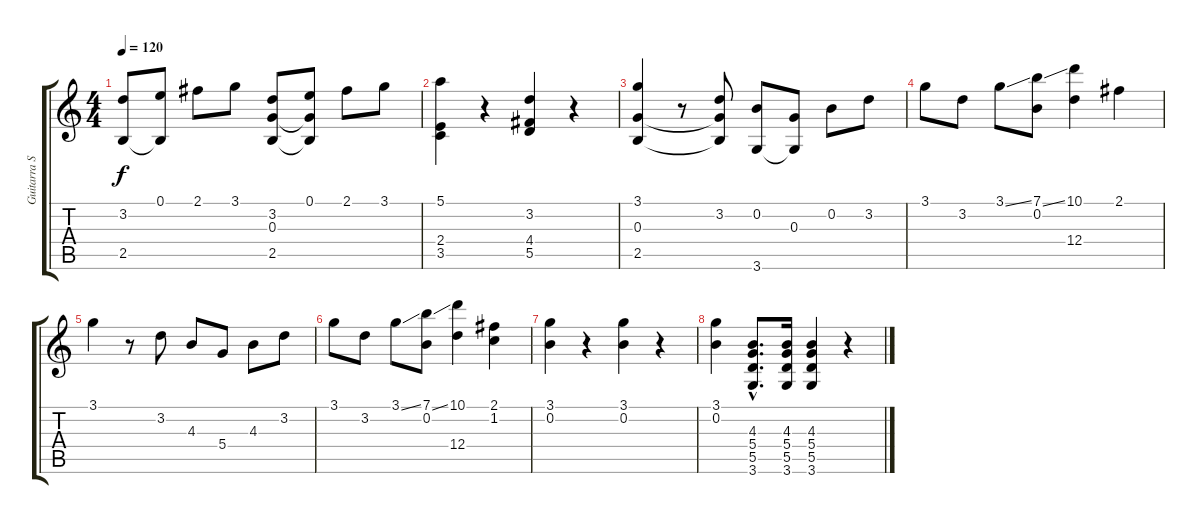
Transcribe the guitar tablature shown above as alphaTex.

\track ("Guitarra Solista" "Guitarra S") {instrument distortionguitar}
\staff {score tabs}
\tuning (E4 B3 G3 D3 A2 E2) {hide}
\ts (4 4)
\tempo 120
\clef g2
\ks c
(3.2 2.5).8{dy f} (0.1 2.5{t}).8 2.1.8 3.1.8 (3.2 0.3 2.5).8 (0.1 0.3{t} 2.5{t}).8 2.1.8 3.1.8 |
(5.1 2.4 3.5).4 r.4 (3.2 4.4 5.5).4 r.4 |
(3.1 0.3 2.5).4 r.8 (3.2 0.3{t} 2.5{t}).8 (0.2 3.6).8 (0.3 3.6{t}).8 0.2.8 3.2.8 |
3.1.8 3.2.8 3.1{ss}.8 (7.1{ss} 0.2).8 (10.1 12.4).4 2.1.4 |
3.1.4 r.8 3.2.8 4.3.8 5.4.8 4.3.8 3.2.8 |
3.1.8 3.2.8 3.1{ss}.8 (7.1{ss} 0.2).8 (10.1 12.4).4 (2.1 1.2).4 |
(3.1 0.2).4 r.4 (3.1 0.2).4 r.4 |
(3.1 0.2).4 (4.3{hac} 5.4{hac} 5.5{hac} 3.6{hac}).8{d} (4.3 5.4 5.5 3.6).16 (4.3 5.4 5.5 3.6).4 r.4
